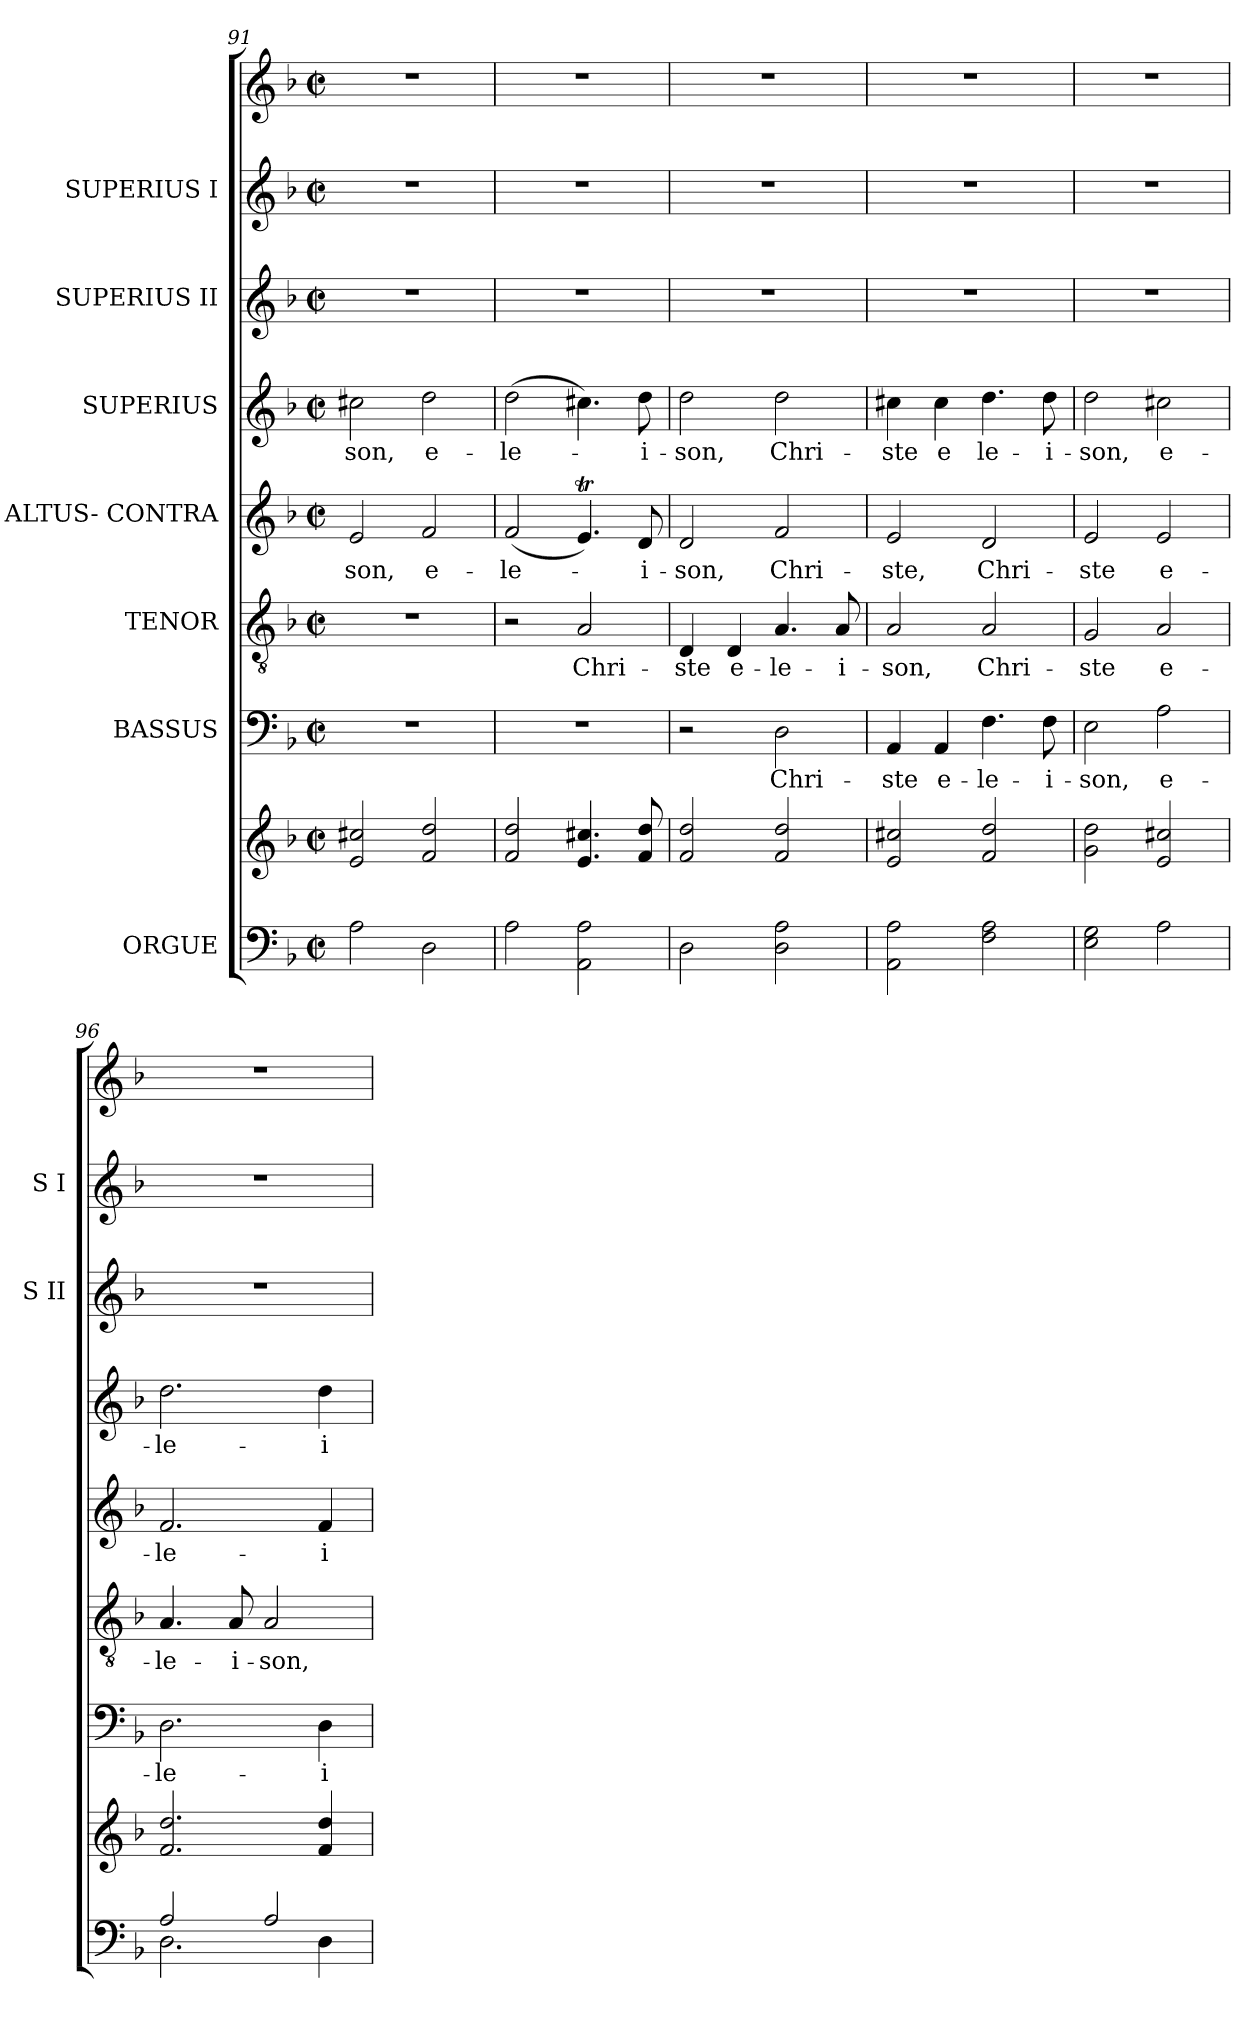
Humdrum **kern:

**kern	**kern	**kern	**text	**kern	**text	**kern	**text	**kern	**text	**kern	**kern	**kern
*part8	*part8	*part7	*part7	*part6	*part6	*part5	*part5	*part4	*part4	*part3	*part2	*part1
*staff9	*staff8	*staff7	*staff7	*staff6	*staff6	*staff5	*staff5	*staff4	*staff4	*staff3	*staff2	*staff1
*I"ORGUE	*	*I"BASSUS	*	*I"TENOR	*	*I"ALTUS- CONTRA	*	*I"SUPERIUS	*	*I"SUPERIUS II	*I"SUPERIUS I	*
*	*	*	*	*	*	*	*	*	*	*I'S II	*I'S I	*
!!LO:PB:g=z
*clefF4	*clefG2	*clefF4	*	*clefGv2	*	*clefG2	*	*clefG2	*	*clefG2	*clefG2	*clefG2
*k[b-]	*k[b-]	*k[b-]	*	*k[b-]	*	*k[b-]	*	*k[b-]	*	*k[b-]	*k[b-]	*k[b-]
*d:	*d:	*d:	*	*d:	*	*d:	*	*d:	*	*d:	*d:	*d:
*M2/2	*M2/2	*M2/2	*	*M2/2	*	*M2/2	*	*M2/2	*	*M2/2	*M2/2	*M2/2
*met(c|)	*met(c|)	*met(c|)	*	*met(c|)	*	*met(c|)	*	*met(c|)	*	*met(c|)	*met(c|)	*met(c|)
=91	=91	=91	=91	=91	=91	=91	=91	=91	=91	=91	=91	=91
!	!	!	!	!	!	!	!LO:LY:b	!	!LO:LY:b	!	!	!
2A\	2e/ 2cc#X/	1r	.	1r	.	2e/	-son,	2cc#X\	-son,	1r	1r	1r
!	!	!	!	!	!	!	!LO:LY:b	!	!LO:LY:b	!	!	!
2D\	2f/ 2dd/	.	.	.	.	2f/	e-	2dd\	e-	.	.	.
=92	=92	=92	=92	=92	=92	=92	=92	=92	=92	=92	=92	=92
!	!	!	!	!	!	!	!LO:LY:b	!	!LO:LY:b	!	!	!
2A\	2f/ 2dd/	1r	.	2r	.	(<2f/	-le-	(>2dd\	-le-	1r	1r	1r
!	!	!	!	!	!LO:LY:b	!	!	!	!	!	!	!
2AA\ 2A\	4.e/ 4.cc#X/	.	.	2A/	Chri-	4.et/)	.	4.cc#X\)	.	.	.	.
!	!	!	!	!	!	!	!LO:LY:b	!	!LO:LY:b	!	!	!
.	8f/ 8dd/	.	.	.	.	8d/	-i-	8dd\	-i-	.	.	.
=93	=93	=93	=93	=93	=93	=93	=93	=93	=93	=93	=93	=93
!	!	!	!	!	!LO:LY:b	!	!LO:LY:b	!	!LO:LY:b	!	!	!
2D\	2f/ 2dd/	2r	.	4D/	-ste	2d/	-son,	2dd\	-son,	1r	1r	1r
!	!	!	!	!	!LO:LY:b	!	!	!	!	!	!	!
.	.	.	.	4D/	e-	.	.	.	.	.	.	.
!	!	!	!LO:LY:b	!	!LO:LY:b	!	!LO:LY:b	!	!LO:LY:b	!	!	!
2D\ 2A\	2f/ 2dd/	2D\	Chri-	4.A/	-le-	2f/	Chri-	2dd\	Chri-	.	.	.
!	!	!	!	!	!LO:LY:b	!	!	!	!	!	!	!
.	.	.	.	8A/	-i-	.	.	.	.	.	.	.
=94	=94	=94	=94	=94	=94	=94	=94	=94	=94	=94	=94	=94
!	!	!	!LO:LY:b	!	!LO:LY:b	!	!LO:LY:b	!	!LO:LY:b	!	!	!
2AA\ 2A\	2e/ 2cc#X/	4AA/	-ste	2A/	-son,	2e/	-ste,	4cc#X\	-ste	1r	1r	1r
!	!	!	!LO:LY:b	!	!	!	!	!	!LO:LY:b	!	!	!
.	.	4AA/	e-	.	.	.	.	4cc#\	e	.	.	.
!	!	!	!LO:LY:b	!	!LO:LY:b	!	!LO:LY:b	!	!LO:LY:b	!	!	!
2F\ 2A\	2f/ 2dd/	4.F\	-le-	2A/	Chri-	2d/	Chri-	4.dd\	le-	.	.	.
!	!	!	!LO:LY:b	!	!	!	!	!	!LO:LY:b	!	!	!
.	.	8F\	-i-	.	.	.	.	8dd\	-i-	.	.	.
=95	=95	=95	=95	=95	=95	=95	=95	=95	=95	=95	=95	=95
!	!	!	!LO:LY:b	!	!LO:LY:b	!	!LO:LY:b	!	!LO:LY:b	!	!	!
2E\ 2G\	2g\ 2dd\	2E\	-son,	2G/	-ste	2e/	-ste	2dd\	-son,	1r	1r	1r
!	!	!	!LO:LY:b	!	!LO:LY:b	!	!LO:LY:b	!	!LO:LY:b	!	!	!
2A\	2e/ 2cc#X/	2A\	e-	2A/	e-	2e/	e-	2cc#X\	e-	.	.	.
!!LO:LB:g=z
=96	=96	=96	=96	=96	=96	=96	=96	=96	=96	=96	=96	=96
*^	*	*	*	*	*	*	*	*	*	*	*	*
!	!	!	!	!LO:LY:b	!	!LO:LY:b	!	!LO:LY:b	!	!LO:LY:b	!	!	!
2A/	2.D\	2.f/ 2.dd/	2.D\	-le-	4.A/	-le-	2.f/	-le-	2.dd\	-le-	1r	1r	1r
!	!	!	!	!	!	!LO:LY:b	!	!	!	!	!	!	!
.	.	.	.	.	8A/	-i-	.	.	.	.	.	.	.
!	!	!	!	!	!	!LO:LY:b	!	!	!	!	!	!	!
2A/	.	.	.	.	2A/	-son,	.	.	.	.	.	.	.
!	!	!	!	!LO:LY:b	!	!	!	!LO:LY:b	!	!LO:LY:b	!	!	!
.	4D\	4f/ 4dd/	4D\	-i-	.	.	4f/	-i-	4dd\	-i-	.	.	.
*v	*v	*	*	*	*	*	*	*	*	*	*	*	*
=	=	=	=	=	=	=	=	=	=	=	=	=
*-	*-	*-	*-	*-	*-	*-	*-	*-	*-	*-	*-	*-
